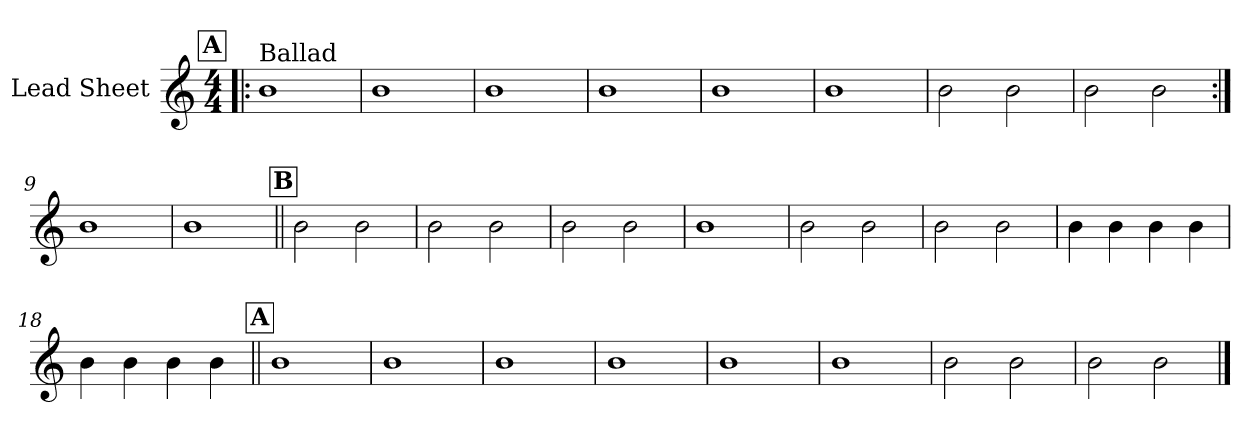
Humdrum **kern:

**kern
*part1
*staff1
*I"Lead Sheet
*clefG2
*k[]
*M4/4
!!LO:REH:place=s1:a:fs=14:t=A
=1!|:
!LO:TX:a:t=Ballad
1b
=2
1b
=3
1b
=4
1b
!!LO:LB:g=z
=5
1b
=6
1b
=7
2b\
2b\
=8
2b\
2b\
!!LO:LB:g=z
=9:|!
1b
=10
1b
!!LO:LB:g=z
!!LO:REH:place=s1:a:fs=14:t=B
=11||
2b\
2b\
=12
2b\
2b\
=13
2b\
2b\
=14
1b
!!LO:LB:g=z
=15
2b\
2b\
=16
2b\
2b\
=17
4b\
4b\
4b\
4b\
=18
4b\
4b\
4b\
4b\
!!LO:LB:g=z
!!LO:REH:place=s1:a:fs=14:t=A
=19||
1b
=20
1b
=21
1b
=22
1b
!!LO:LB:g=z
=23
1b
=24
1b
=25
2b\
2b\
=26
2b\
2b\
==
*-
